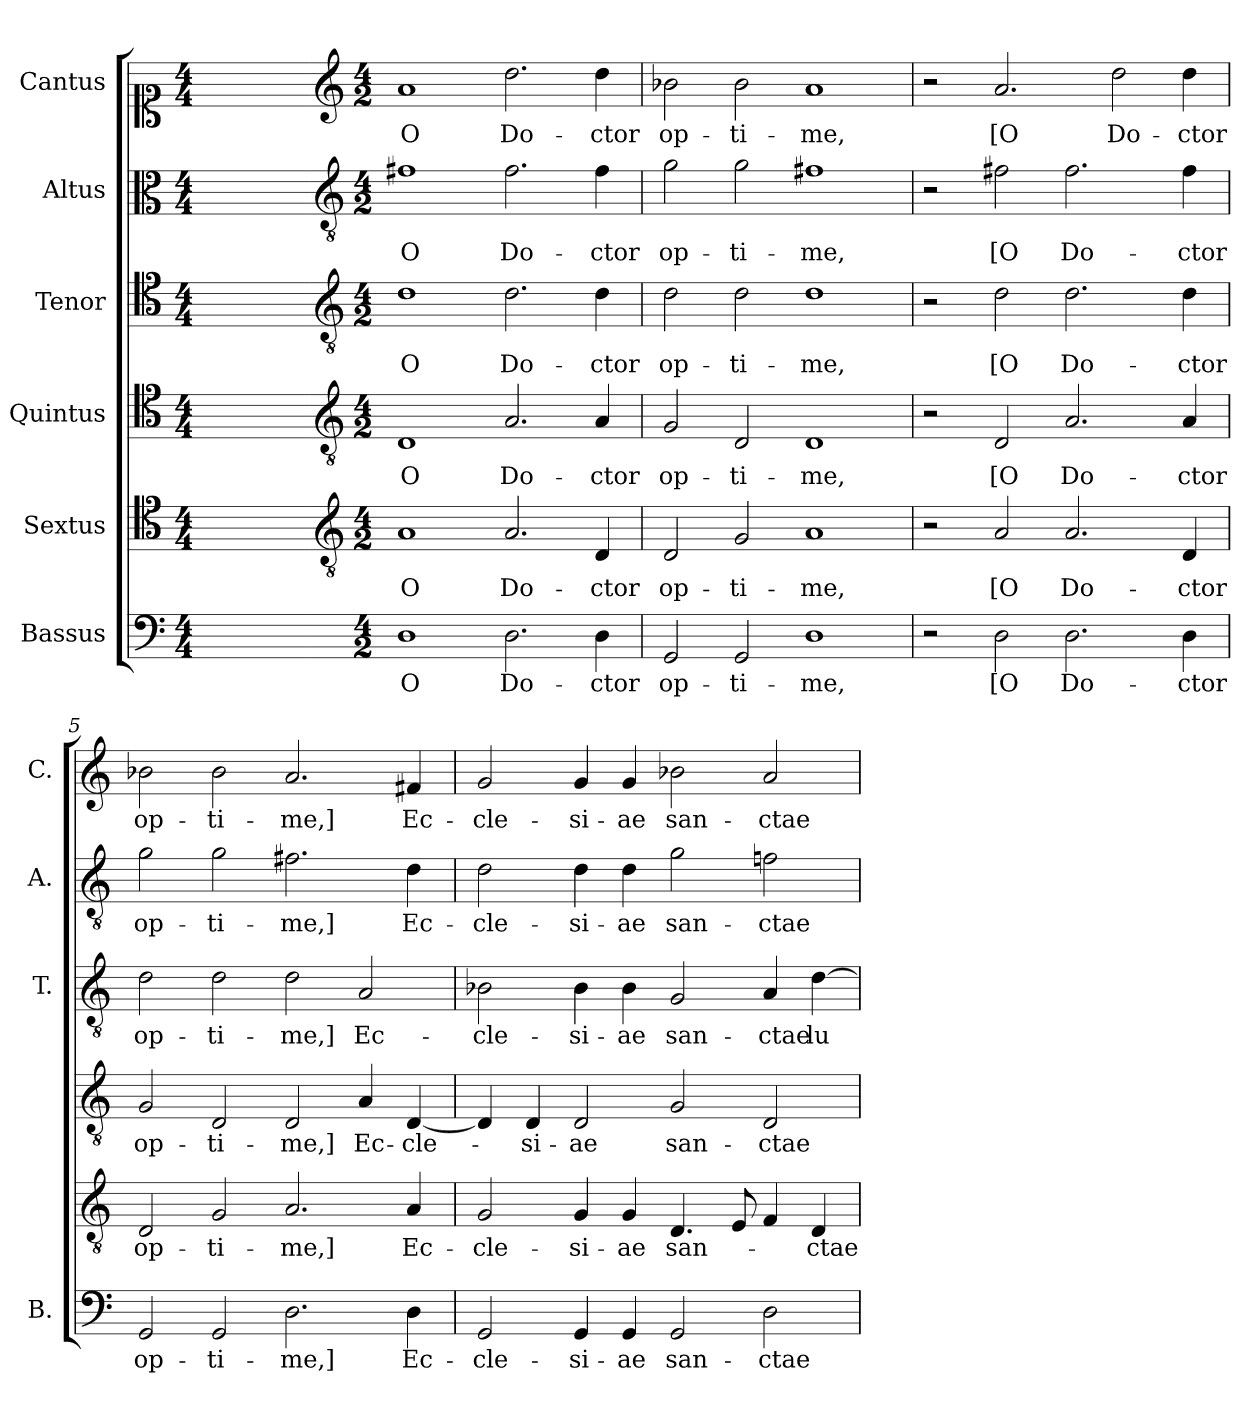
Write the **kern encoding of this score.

**kern	**text	**kern	**text	**kern	**text	**kern	**text	**kern	**text	**kern	**text
*part6	*part6	*part5	*part5	*part4	*part4	*part3	*part3	*part2	*part2	*part1	*part1
*staff6	*staff6	*staff5	*staff5	*staff4	*staff4	*staff3	*staff3	*staff2	*staff2	*staff1	*staff1
*I"Bassus	*	*I"Sextus	*	*I"Quintus	*	*I"Tenor	*	*I"Altus	*	*I"Cantus	*
*I'B.	*	*	*	*	*	*I'T.	*	*I'A.	*	*I'C.	*
*clefF4	*	*clefC4	*	*clefC4	*	*clefC4	*	*clefC3	*	*clefC1	*
*	*	*ITrd7c12	*	*ITrd7c12	*	*ITrd7c12	*	*ITrd7c12	*	*	*
*k[]	*	*k[]	*	*k[]	*	*k[]	*	*k[]	*	*k[]	*
*a:	*	*a:	*	*a:	*	*a:	*	*a:	*	*a:	*
*M4/4	*	*M4/4	*	*M4/4	*	*M4/4	*	*M4/4	*	*M4/4	*
=1	=1	=1	=1	=1	=1	=1	=1	=1	=1	=1	=1
1ryy	.	1ryy	.	1ryy	.	1ryy	.	1ryy	.	1ryy	.
=2-	=2-	=2-	=2-	=2-	=2-	=2-	=2-	=2-	=2-	=2-	=2-
*	*	*clefGv2	*	*clefGv2	*	*clefGv2	*	*clefGv2	*	*clefG2	*
*M4/2	*	*M4/2	*	*M4/2	*	*M4/2	*	*M4/2	*	*M4/2	*
!	!LO:LY:b	!	!LO:LY:b	!	!LO:LY:b	!	!LO:LY:b	!	!LO:LY:b	!	!LO:LY:b
1D	O	1AA	O	1DD	O	1D	O	1F#X	O	1a	O
!	!LO:LY:b	!	!LO:LY:b	!	!LO:LY:b	!	!LO:LY:b	!	!LO:LY:b	!	!LO:LY:b
2.D\	Do-	2.AA/	Do-	2.AA/	Do-	2.D\	Do-	2.F#\	Do-	2.dd\	Do-
!	!LO:LY:b	!	!LO:LY:b	!	!LO:LY:b	!	!LO:LY:b	!	!LO:LY:b	!	!LO:LY:b
4D\	-ctor	4DD/	-ctor	4AA/	-ctor	4D\	-ctor	4F#\	-ctor	4dd\	-ctor
=3	=3	=3	=3	=3	=3	=3	=3	=3	=3	=3	=3
!	!LO:LY:b	!	!LO:LY:b	!	!LO:LY:b	!	!LO:LY:b	!	!LO:LY:b	!	!LO:LY:b
2GG/	op-	2DD/	op-	2GG/	op-	2D\	op-	2G\	op-	2b-X\	op-
!	!LO:LY:b	!	!LO:LY:b	!	!LO:LY:b	!	!LO:LY:b	!	!LO:LY:b	!	!LO:LY:b
2GG/	-ti-	2GG/	-ti-	2DD/	-ti-	2D\	-ti-	2G\	-ti-	2b-\	-ti-
!	!LO:LY:b	!	!LO:LY:b	!	!LO:LY:b	!	!LO:LY:b	!	!LO:LY:b	!	!LO:LY:b
1D	-me,	1AA	-me,	1DD	-me,	1D	-me,	1F#X	-me,	1a	-me,
=4	=4	=4	=4	=4	=4	=4	=4	=4	=4	=4	=4
2r	.	2r	.	2r	.	2r	.	2r	.	2r	.
!	!LO:LY:b	!	!LO:LY:b	!	!LO:LY:b	!	!LO:LY:b	!	!LO:LY:b	!	!LO:LY:b
2D\	[O	2AA/	[O	2DD/	[O	2D\	[O	2F#X\	[O	2.a/	[O
!	!LO:LY:b	!	!LO:LY:b	!	!LO:LY:b	!	!LO:LY:b	!	!LO:LY:b	!	!
2.D\	Do-	2.AA/	Do-	2.AA/	Do-	2.D\	Do-	2.F#\	Do-	.	.
!	!	!	!	!	!	!	!	!	!	!	!LO:LY:b
.	.	.	.	.	.	.	.	.	.	2dd\	Do-
!	!LO:LY:b	!	!LO:LY:b	!	!LO:LY:b	!	!LO:LY:b	!	!LO:LY:b	!	!LO:LY:b
4D\	-ctor	4DD/	-ctor	4AA/	-ctor	4D\	-ctor	4F#\	-ctor	4dd\	-ctor
=5	=5	=5	=5	=5	=5	=5	=5	=5	=5	=5	=5
!	!LO:LY:b	!	!LO:LY:b	!	!LO:LY:b	!	!LO:LY:b	!	!LO:LY:b	!	!LO:LY:b
2GG/	op-	2DD/	op-	2GG/	op-	2D\	op-	2G\	op-	2b-X\	op-
!	!LO:LY:b	!	!LO:LY:b	!	!LO:LY:b	!	!LO:LY:b	!	!LO:LY:b	!	!LO:LY:b
2GG/	-ti-	2GG/	-ti-	2DD/	-ti-	2D\	-ti-	2G\	-ti-	2b-\	-ti-
!	!LO:LY:b	!	!LO:LY:b	!	!LO:LY:b	!	!LO:LY:b	!	!LO:LY:b	!	!LO:LY:b
2.D\	-me,]	2.AA/	-me,]	2DD/	-me,]	2D\	-me,]	2.F#X\	-me,]	2.a/	-me,]
!	!	!	!	!	!LO:LY:b	!	!LO:LY:b	!	!	!	!
.	.	.	.	4AA/	Ec-	2AA/	Ec-	.	.	.	.
!	!LO:LY:b	!	!LO:LY:b	!	!LO:LY:b	!	!	!	!LO:LY:b	!	!LO:LY:b
4D\	Ec-	4AA/	Ec-	[<4DD/	-cle-	.	.	4D\	Ec-	4f#X/	Ec-
!!LO:PB:g=z
=6	=6	=6	=6	=6	=6	=6	=6	=6	=6	=6	=6
!	!LO:LY:b	!	!LO:LY:b	!	!	!	!LO:LY:b	!	!LO:LY:b	!	!LO:LY:b
2GG/	-cle-	2GG/	-cle-	4DD/]	.	2BB-X\	-cle-	2D\	-cle-	2g/	-cle-
!	!	!	!	!	!LO:LY:b	!	!	!	!	!	!
.	.	.	.	4DD/	-si-	.	.	.	.	.	.
!	!LO:LY:b	!	!LO:LY:b	!	!LO:LY:b	!	!LO:LY:b	!	!LO:LY:b	!	!LO:LY:b
4GG/	-si-	4GG/	-si-	2DD/	-ae	4BB-\	-si-	4D\	-si-	4g/	-si-
!	!LO:LY:b	!	!LO:LY:b	!	!	!	!LO:LY:b	!	!LO:LY:b	!	!LO:LY:b
4GG/	-ae	4GG/	-ae	.	.	4BB-\	-ae	4D\	-ae	4g/	-ae
!	!LO:LY:b	!	!LO:LY:b	!	!LO:LY:b	!	!LO:LY:b	!	!LO:LY:b	!	!LO:LY:b
2GG/	san-	4.DD/	san-	2GG/	san-	2GG/	san-	2G\	san-	2b-X\	san-
.	.	8EE/	.	.	.	.	.	.	.	.	.
!	!LO:LY:b	!	!	!	!LO:LY:b	!	!LO:LY:b	!	!LO:LY:b	!	!LO:LY:b
2D\	-ctae	4FF/	.	2DD/	-ctae	4AA/	-ctae	2Fn\	-ctae	2a/	-ctae
!	!	!	!LO:LY:b	!	!	!	!LO:LY:b	!	!	!	!
.	.	4DD/	-ctae	.	.	[>4D\	lu-	.	.	.	.
=	=	=	=	=	=	=	=	=	=	=	=
*-	*-	*-	*-	*-	*-	*-	*-	*-	*-	*-	*-
